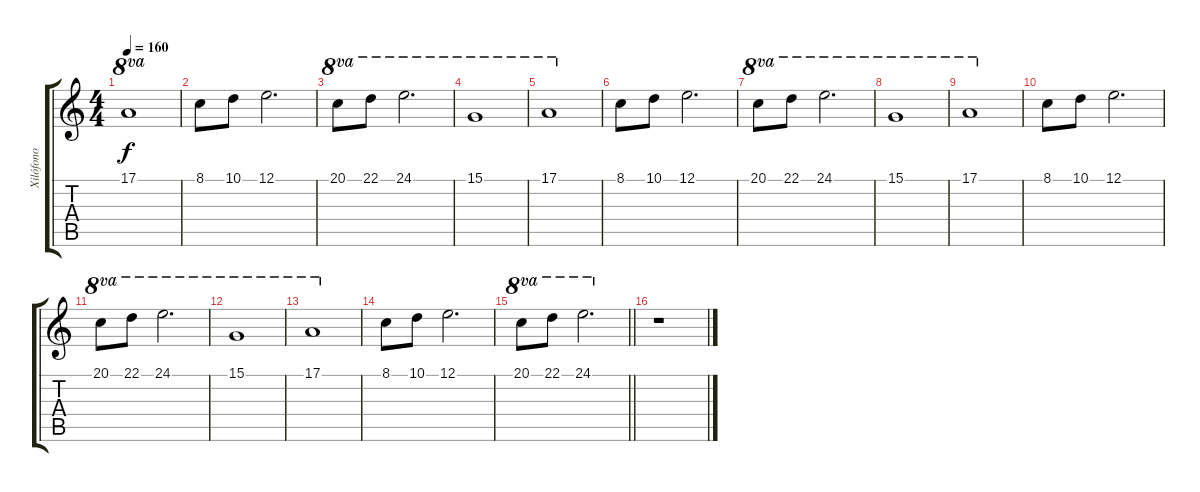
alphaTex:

\track ("Xilófono" "Xilófono") {instrument electricpiano1}
\staff {score tabs}
\tuning (E4 B3 G3 D3 A2 E2) {hide}
\ts (4 4)
\tempo 160
\clef g2
\ks c
17.1.1{ot 8va dy f} |
8.1.8 10.1.8 12.1.2{d} |
20.1.8{ot 8va} 22.1.8{ot 8va} 24.1.2{d ot 8va} |
15.1.1{ot 8va} |
17.1.1{ot 8va} |
8.1.8 10.1.8 12.1.2{d} |
20.1.8{ot 8va} 22.1.8{ot 8va} 24.1.2{d ot 8va} |
15.1.1{ot 8va} |
17.1.1{ot 8va} |
8.1.8 10.1.8 12.1.2{d} |
20.1.8{ot 8va} 22.1.8{ot 8va} 24.1.2{d ot 8va} |
15.1.1{ot 8va} |
17.1.1{ot 8va} |
8.1.8 10.1.8 12.1.2{d} |
\barLineRight lightlight
20.1.8{ot 8va} 22.1.8{ot 8va} 24.1.2{d ot 8va} |
r.1
